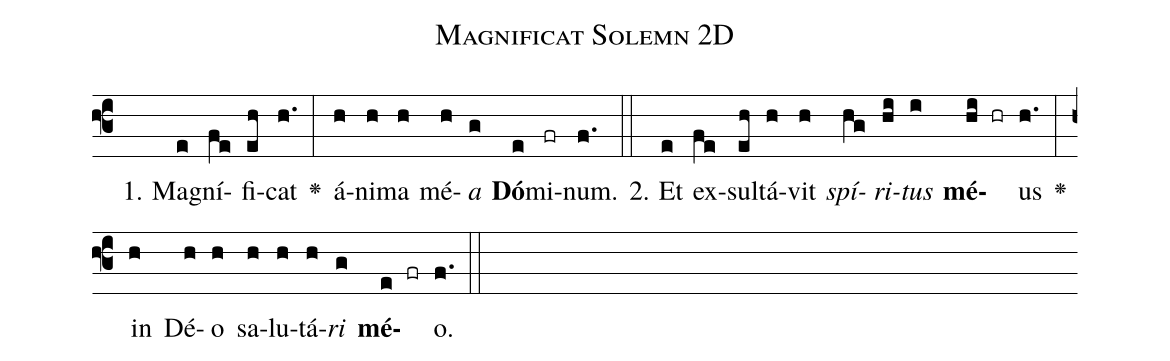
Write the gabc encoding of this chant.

name: Magnificat Solemn 2D;
office-part: Magnificat;
%%
(f3)()() 1. M{a}(e)gní(fe)fi(eh)cat(h.) <v>\greheightstar</v>(:) á(h)ni(h)ma(h) mé(h)<i>a</i>(g) <b>Dó</b>(e)mi(fr)num.(f.) (::)
2. Et(e) ex(fe)sul(eh)tá(h)vit(h) <i>spí</i>(hg)<i>ri</i>(hi)<i>tus</i>(i) <b>mé</b>(hi hr)us(h.) <v>\greheightstar</v>(:) in(h) Dé(h)o(h) sa(h)lu(h)tá(h)<i>ri</i>(g) <b>mé</b>(e fr)o.(f.) (::)

%E(h) u(h) o(h) u(g) a(e) e.(f.) (::)
